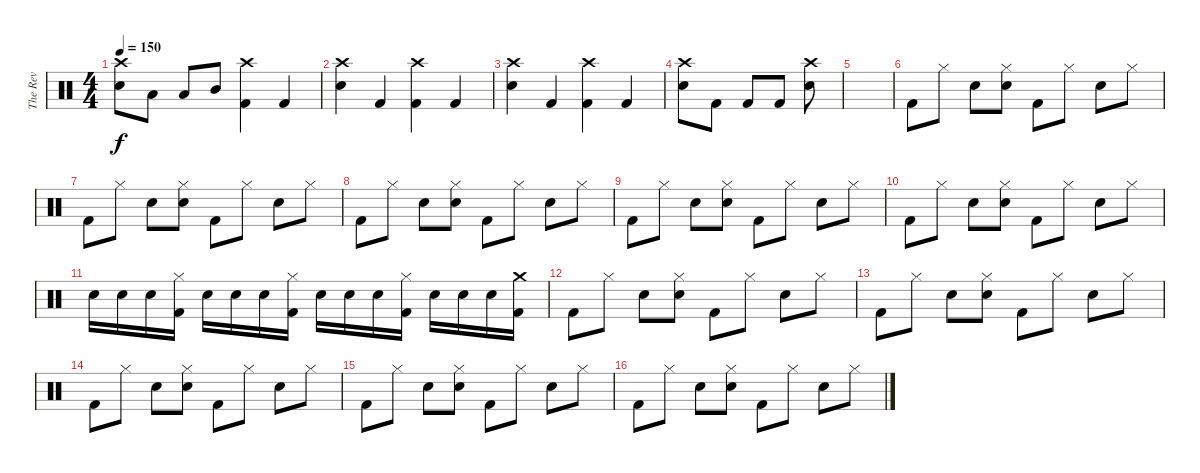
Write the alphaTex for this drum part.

\track ("The Rev" "The Rev") {instrument percussion}
\staff {score}
\articulation defaults
\ts (4 4)
\tempo 150
\clef neutral
\ks c
("Crash high (hit)" "Snare (hit) 2").8{dy f} "Low Tom (hit)".8 "Low Tom (hit)".8 "Mid Tom (hit)".8 ("Crash high (hit)" "Kick (hit) 2").4 "Kick (hit) 2".4 |
("Crash high (hit)" "Snare (hit) 2").4 "Kick (hit) 2".4 ("Crash high (hit)" "Kick (hit) 2").4 "Kick (hit) 2".4 |
("Crash high (hit)" "Snare (hit) 2").4 "Kick (hit) 2".4 ("Crash high (hit)" "Kick (hit) 2").4 "Kick (hit) 2".4 |
("Crash high (hit)" "Snare (hit) 2").8 "Kick (hit) 2".8 "Kick (hit) 2".8 "Kick (hit) 2".8 ("Crash high (hit)" "Snare (hit) 2").8 |
|
"Kick (hit) 2".8 "Hi-Hat (closed)".8 "Snare (hit) 2".8 ("Hi-Hat (closed)" "Snare (hit) 2").8 "Kick (hit) 2".8 "Hi-Hat (closed)".8 "Snare (hit) 2".8 "Hi-Hat (closed)".8 |
"Kick (hit) 2".8 "Hi-Hat (closed)".8 "Snare (hit) 2".8 ("Hi-Hat (closed)" "Snare (hit) 2").8 "Kick (hit) 2".8 "Hi-Hat (closed)".8 "Snare (hit) 2".8 "Hi-Hat (closed)".8 |
"Kick (hit) 2".8 "Hi-Hat (closed)".8 "Snare (hit) 2".8 ("Hi-Hat (closed)" "Snare (hit) 2").8 "Kick (hit) 2".8 "Hi-Hat (closed)".8 "Snare (hit) 2".8 "Hi-Hat (closed)".8 |
"Kick (hit) 2".8 "Hi-Hat (closed)".8 "Snare (hit) 2".8 ("Hi-Hat (closed)" "Snare (hit) 2").8 "Kick (hit) 2".8 "Hi-Hat (closed)".8 "Snare (hit) 2".8 "Hi-Hat (closed)".8 |
"Kick (hit) 2".8 "Hi-Hat (closed)".8 "Snare (hit) 2".8 ("Hi-Hat (closed)" "Snare (hit) 2").8 "Kick (hit) 2".8 "Hi-Hat (closed)".8 "Snare (hit) 2".8 "Hi-Hat (closed)".8 |
"Snare (hit) 2".16 "Snare (hit) 2".16 "Snare (hit) 2".16 ("Hi-Hat (closed)" "Kick (hit) 2").16 "Snare (hit) 2".16 "Snare (hit) 2".16 "Snare (hit) 2".16 ("Hi-Hat (closed)" "Kick (hit) 2").16 "Snare (hit) 2".16 "Snare (hit) 2".16 "Snare (hit) 2".16 ("Hi-Hat (closed)" "Kick (hit) 2").16 "Snare (hit) 2".16 "Snare (hit) 2".16 "Snare (hit) 2".16 ("Crash medium (hit)" "Kick (hit) 2").16 |
"Kick (hit) 2".8 "Hi-Hat (closed)".8 "Snare (hit) 2".8 ("Hi-Hat (closed)" "Snare (hit) 2").8 "Kick (hit) 2".8 "Hi-Hat (closed)".8 "Snare (hit) 2".8 "Hi-Hat (closed)".8 |
"Kick (hit) 2".8 "Hi-Hat (closed)".8 "Snare (hit) 2".8 ("Hi-Hat (closed)" "Snare (hit) 2").8 "Kick (hit) 2".8 "Hi-Hat (closed)".8 "Snare (hit) 2".8 "Hi-Hat (closed)".8 |
"Kick (hit) 2".8 "Hi-Hat (closed)".8 "Snare (hit) 2".8 ("Hi-Hat (closed)" "Snare (hit) 2").8 "Kick (hit) 2".8 "Hi-Hat (closed)".8 "Snare (hit) 2".8 "Hi-Hat (closed)".8 |
"Kick (hit) 2".8 "Hi-Hat (closed)".8 "Snare (hit) 2".8 ("Hi-Hat (closed)" "Snare (hit) 2").8 "Kick (hit) 2".8 "Hi-Hat (closed)".8 "Snare (hit) 2".8 "Hi-Hat (closed)".8 |
"Kick (hit) 2".8 "Hi-Hat (closed)".8 "Snare (hit) 2".8 ("Hi-Hat (closed)" "Snare (hit) 2").8 "Kick (hit) 2".8 "Hi-Hat (closed)".8 "Snare (hit) 2".8 "Hi-Hat (closed)".8
